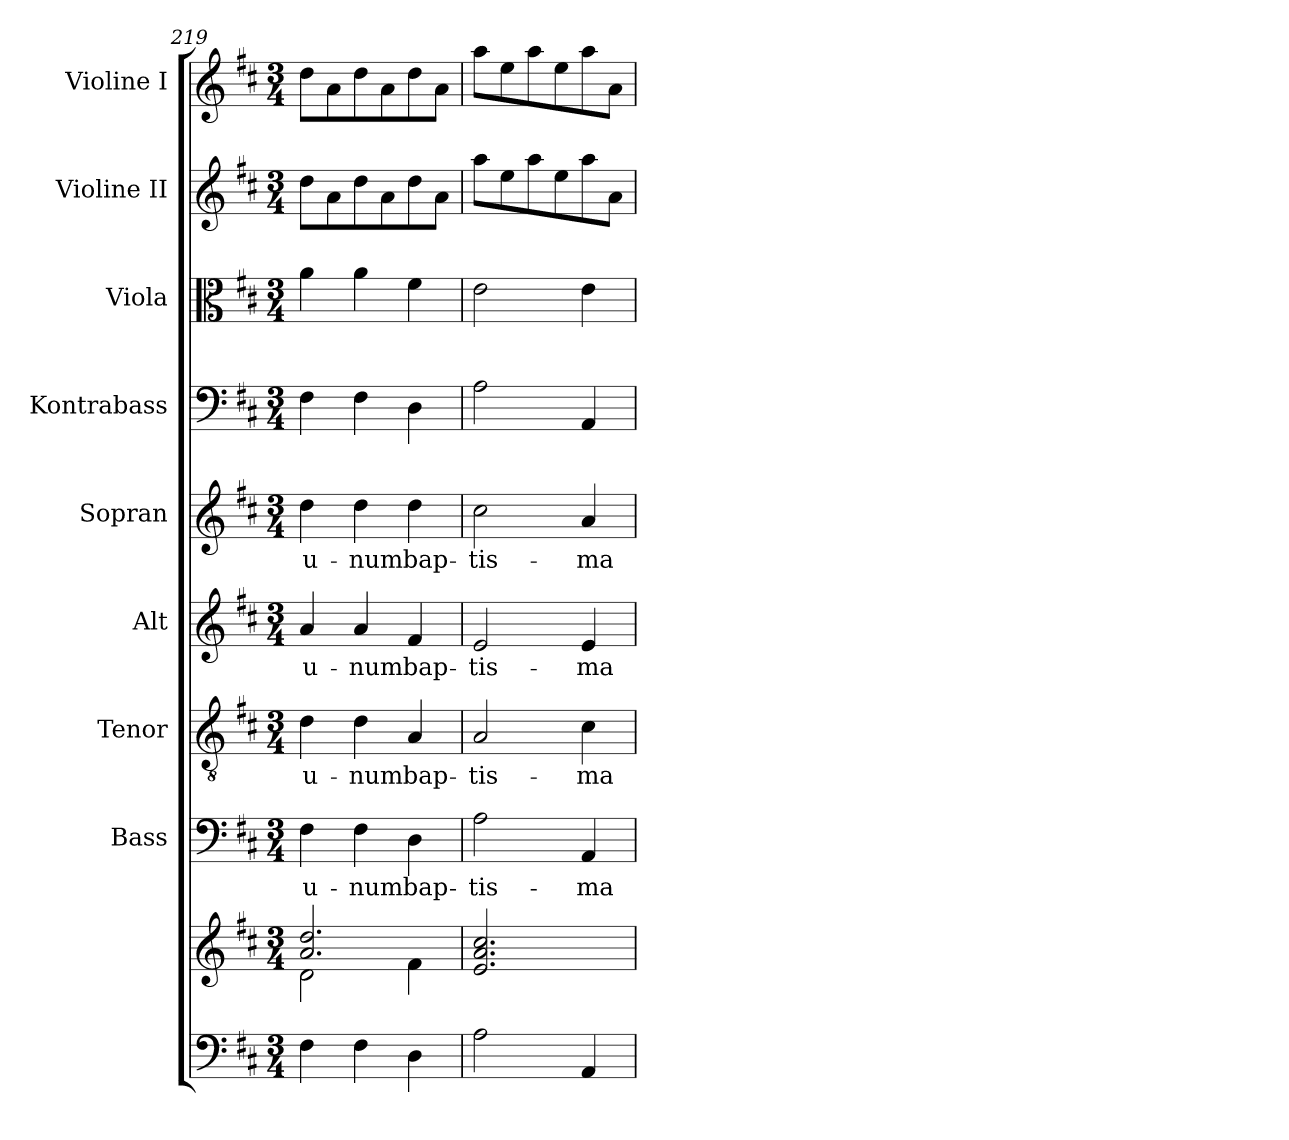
**kern	**kern	**kern	**text	**kern	**text	**kern	**text	**kern	**text	**kern	**kern	**kern	**kern
*part9	*part9	*part8	*part8	*part7	*part7	*part6	*part6	*part5	*part5	*part4	*part3	*part2	*part1
*staff10	*staff9	*staff8	*staff8	*staff7	*staff7	*staff6	*staff6	*staff5	*staff5	*staff4	*staff3	*staff2	*staff1
*	*	*I"Bass	*	*I"Tenor	*	*I"Alt	*	*I"Sopran	*	*I"Kontrabass	*I"Viola	*I"Violine II	*I"Violine I
*	*	*I'B.	*	*I'T.	*	*I'A.	*	*I'S.	*	*I'Kb.	*I'Vla.	*I'Vl. II	*I'Vl. I
*clefF4	*clefG2	*clefF4	*	*clefGv2	*	*clefG2	*	*clefG2	*	*clefF4	*clefC3	*clefG2	*clefG2
*	*	*	*	*	*	*	*	*	*	*ITrd7c12	*	*	*
*k[f#c#]	*k[f#c#]	*k[f#c#]	*	*k[f#c#]	*	*k[f#c#]	*	*k[f#c#]	*	*k[f#c#]	*k[f#c#]	*k[f#c#]	*k[f#c#]
*D:	*D:	*D:	*	*D:	*	*D:	*	*D:	*	*D:	*D:	*D:	*D:
*M3/4	*M3/4	*M3/4	*	*M3/4	*	*M3/4	*	*M3/4	*	*M3/4	*M3/4	*M3/4	*M3/4
=219	=219	=219	=219	=219	=219	=219	=219	=219	=219	=219	=219	=219	=219
*	*^	*	*	*	*	*	*	*	*	*	*	*	*
!	!	!	!	!LO:LY:b	!	!LO:LY:b	!	!LO:LY:b	!	!LO:LY:b	!	!	!	!
4F#\	2.a/ 2.dd/	2d\	4F#\	u-	4d\	u-	4a/	u-	4dd\	u-	4FF#\	4a\	8dd\L	8dd\L
.	.	.	.	.	.	.	.	.	.	.	.	.	8a\	8a\
!	!	!	!	!LO:LY:b	!	!LO:LY:b	!	!LO:LY:b	!	!LO:LY:b	!	!	!	!
4F#\	.	.	4F#\	-num	4d\	-num	4a/	-num	4dd\	-num	4FF#\	4a\	8dd\	8dd\
.	.	.	.	.	.	.	.	.	.	.	.	.	8a\	8a\
!	!	!	!	!LO:LY:b	!	!LO:LY:b	!	!LO:LY:b	!	!LO:LY:b	!	!	!	!
4D\	.	4f#\	4D\	bap-	4A/	bap-	4f#/	bap-	4dd\	bap-	4DD\	4f#\	8dd\	8dd\
.	.	.	.	.	.	.	.	.	.	.	.	.	8a\J	8a\J
*	*v	*v	*	*	*	*	*	*	*	*	*	*	*	*
=220	=220	=220	=220	=220	=220	=220	=220	=220	=220	=220	=220	=220	=220
!	!	!	!LO:LY:b	!	!LO:LY:b	!	!LO:LY:b	!	!LO:LY:b	!	!	!	!
2A\	2.e/ 2.a/ 2.cc#/	2A\	-tis-	2A/	-tis-	2e/	-tis-	2cc#\	-tis-	2AA\	2e\	8aa\L	8aa\L
.	.	.	.	.	.	.	.	.	.	.	.	8ee\	8ee\
.	.	.	.	.	.	.	.	.	.	.	.	8aa\	8aa\
.	.	.	.	.	.	.	.	.	.	.	.	8ee\	8ee\
!	!	!	!LO:LY:b	!	!LO:LY:b	!	!LO:LY:b	!	!LO:LY:b	!	!	!	!
4AA/	.	4AA/	-ma	4c#\	-ma	4e/	-ma	4a/	-ma	4AAA/	4e\	8aa\	8aa\
.	.	.	.	.	.	.	.	.	.	.	.	8a\J	8a\J
=	=	=	=	=	=	=	=	=	=	=	=	=	=
*-	*-	*-	*-	*-	*-	*-	*-	*-	*-	*-	*-	*-	*-
